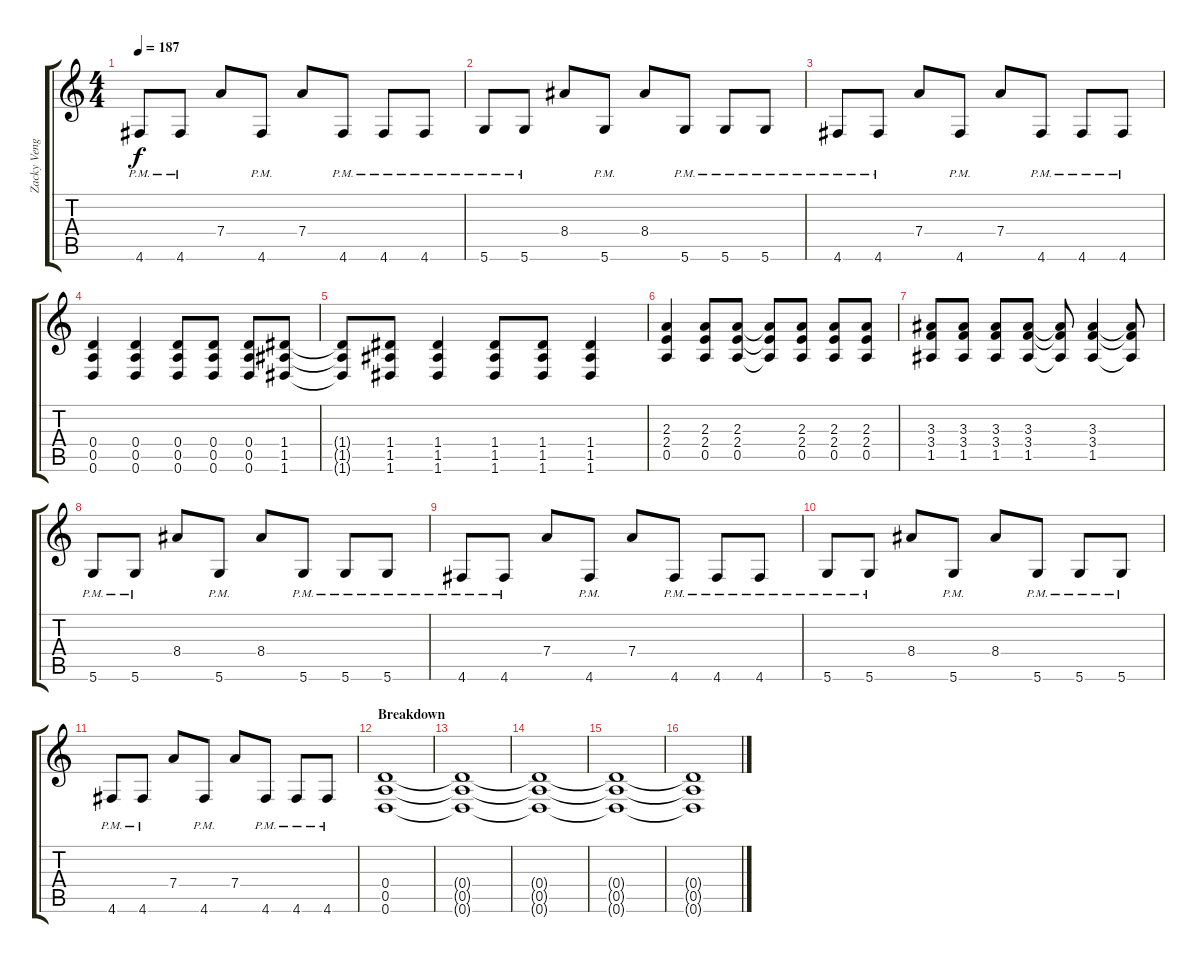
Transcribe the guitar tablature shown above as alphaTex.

\track ("Zacky Vengeance (Dist. Rhythm)" "Zacky Veng") {instrument distortionguitar}
\staff {score tabs}
\tuning (E4 B3 G3 D3 A2 D2) {hide}
\ts (4 4)
\tempo 187
\clef g2
\ks c
4.6{pm}.8{dy f} 4.6{pm}.8 7.4.8 4.6{pm}.8 7.4.8 4.6{pm}.8 4.6{pm}.8 4.6{pm}.8 |
5.6{pm}.8 5.6{pm}.8 8.4.8 5.6{pm}.8 8.4.8 5.6{pm}.8 5.6{pm}.8 5.6{pm}.8 |
4.6{pm}.8 4.6{pm}.8 7.4.8 4.6{pm}.8 7.4.8 4.6{pm}.8 4.6{pm}.8 4.6{pm}.8 |
(0.4 0.5 0.6).4 (0.4 0.5 0.6).4 (0.4 0.5 0.6).8 (0.4 0.5 0.6).8 (0.4 0.5 0.6).8 (1.4 1.5 1.6).8 |
(1.4{t} 1.5{t} 1.6{t}).8 (1.4 1.5 1.6).8 (1.4 1.5 1.6).4 (1.4 1.5 1.6).8 (1.4 1.5 1.6).8 (1.4 1.5 1.6).4 |
(2.3 2.4 0.5).4 (2.3 2.4 0.5).8 (2.3 2.4 0.5).8 (2.3{t} 2.4{t} 0.5{t}).8 (2.3 2.4 0.5).8 (2.3 2.4 0.5).8 (2.3 2.4 0.5).8 |
(3.3 3.4 1.5).8 (3.3 3.4 1.5).8 (3.3 3.4 1.5).8 (3.3 3.4 1.5).8 (3.3{t} 3.4{t} 1.5{t}).8 (3.3 3.4 1.5).4 (3.3{t} 3.4{t} 1.5{t}).8 |
5.6{pm}.8 5.6{pm}.8 8.4.8 5.6{pm}.8 8.4.8 5.6{pm}.8 5.6{pm}.8 5.6{pm}.8 |
4.6{pm}.8 4.6{pm}.8 7.4.8 4.6{pm}.8 7.4.8 4.6{pm}.8 4.6{pm}.8 4.6{pm}.8 |
5.6{pm}.8 5.6{pm}.8 8.4.8 5.6{pm}.8 8.4.8 5.6{pm}.8 5.6{pm}.8 5.6{pm}.8 |
4.6{pm}.8 4.6{pm}.8 7.4.8 4.6{pm}.8 7.4.8 4.6{pm}.8 4.6{pm}.8 4.6{pm}.8 |
\section ("" "Breakdown")
(0.4 0.5 0.6).1 |
(0.4{t} 0.5{t} 0.6{t}).1 |
(0.4{t} 0.5{t} 0.6{t}).1 |
(0.4{t} 0.5{t} 0.6{t}).1 |
(0.4{t} 0.5{t} 0.6{t}).1
